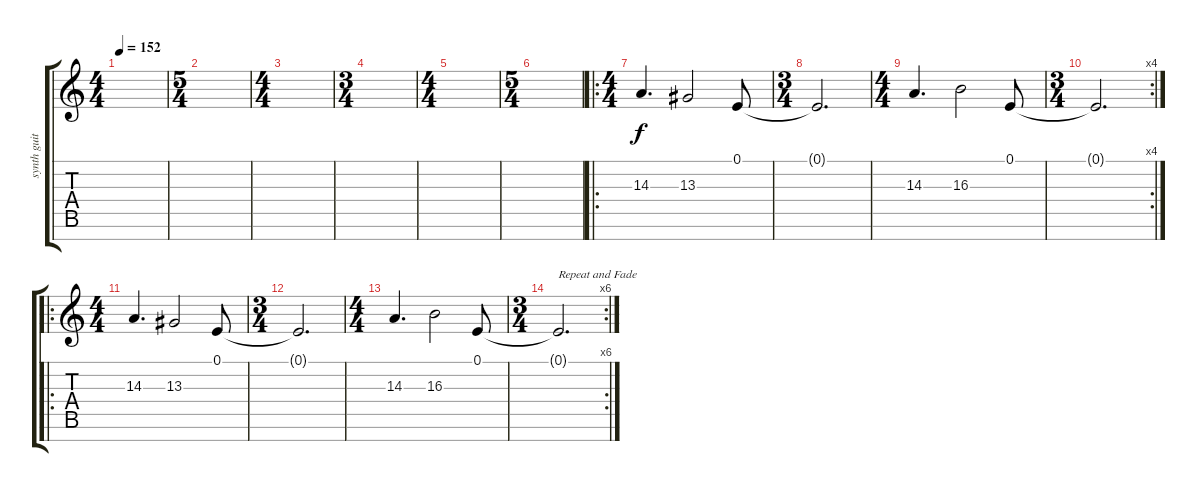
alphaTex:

\track ("synth guitar" "synth guit") {instrument lead6voice}
\staff {score tabs}
\tuning (E4 B3 G3 D3 A2 E2 B1) {hide}
\ts (4 4)
\tempo 152
\clef g2
\ks c
|
\ts (5 4)
|
\ts (4 4)
|
\ts (3 4)
|
\ts (4 4)
|
\ts (5 4)
|
\ro
\ts (4 4)
14.3.4{d} 13.3.2 0.1.8 |
\ts (3 4)
0.1{t}.2{d} |
\ts (4 4)
14.3.4{d} 16.3.2 0.1.8 |
\rc 4
\ts (3 4)
0.1{t}.2{d} |
\ro
\ts (4 4)
14.3.4{d} 13.3.2 0.1.8 |
\ts (3 4)
0.1{t}.2{d} |
\ts (4 4)
14.3.4{d} 16.3.2 0.1.8 |
\rc 6
\ts (3 4)
0.1{t}.2{d txt "Repeat and Fade"}
